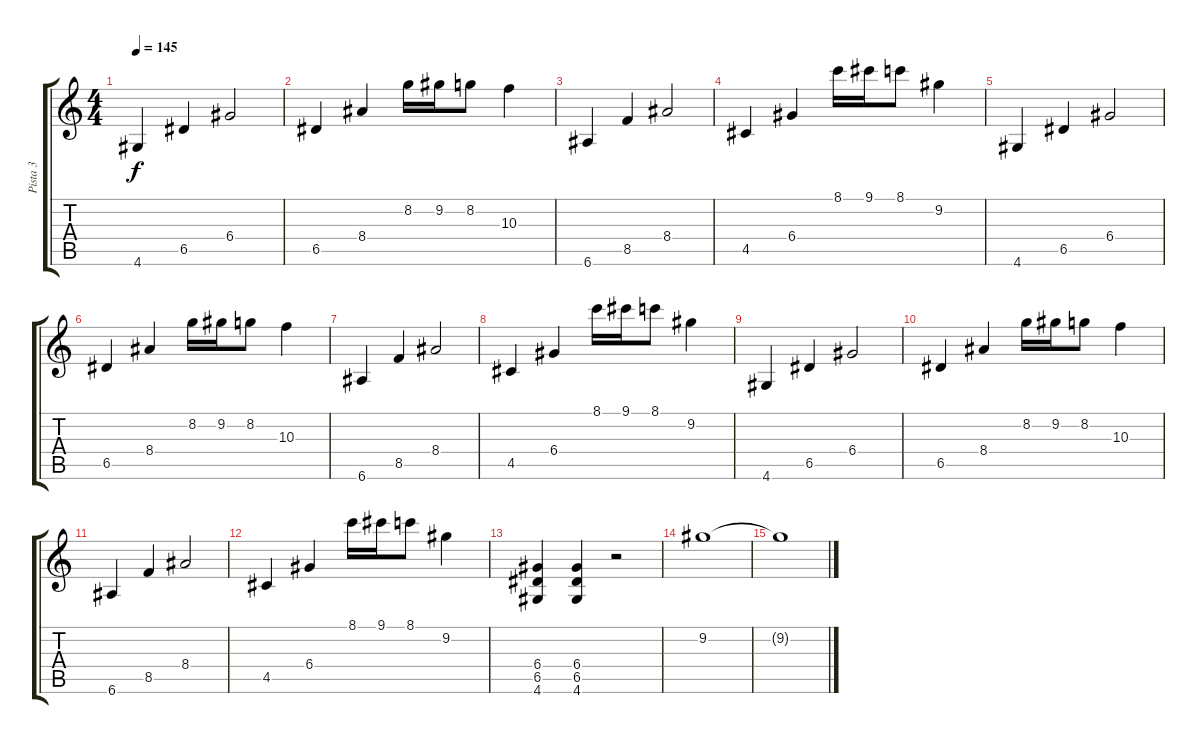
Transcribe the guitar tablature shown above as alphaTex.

\track ("Pista 3" "Pista 3") {instrument distortionguitar}
\staff {score tabs}
\tuning (E4 B3 G3 D3 A2 E2) {hide}
\ts (4 4)
\tempo 145
\clef g2
\ks c
4.6.4{dy f} 6.5.4 6.4.2 |
6.5.4 8.4.4 8.2.16 9.2.16 8.2.8 10.3.4 |
6.6.4 8.5.4 8.4.2 |
4.5.4 6.4.4 8.1.16 9.1.16 8.1.8 9.2.4 |
4.6.4 6.5.4 6.4.2 |
6.5.4 8.4.4 8.2.16 9.2.16 8.2.8 10.3.4 |
6.6.4 8.5.4 8.4.2 |
4.5.4 6.4.4 8.1.16 9.1.16 8.1.8 9.2.4 |
4.6.4 6.5.4 6.4.2 |
6.5.4 8.4.4 8.2.16 9.2.16 8.2.8 10.3.4 |
6.6.4 8.5.4 8.4.2 |
4.5.4 6.4.4 8.1.16 9.1.16 8.1.8 9.2.4 |
(6.4 6.5 4.6).4 (6.4 6.5 4.6).4 r.2 |
9.2.1{volume 12} |
9.2{t}.1
